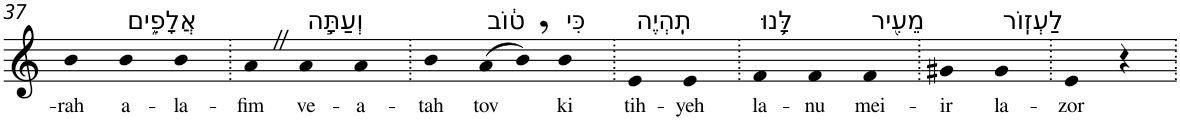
**kern	**text
*part1	*part1
*staff1	*staff1
*I"Piano	*
*I'Pno	*
!!LO:PB:g=z
*clefG2	*
*k[]	*
=37	=37
!	!LO:LY:b
4b	-rah
!LO:TX:a:t=אֲלָפִ֑ים	!
!	!LO:LY:b
4b	a-
!	!LO:LY:b
4b	-la-
=38.	=38.
!	!LO:LY:b
4aZ	-fim
!LO:TX:a:t=וְעַתָּ֣ה	!
!	!LO:LY:b
4a	ve-
!	!LO:LY:b
4a	-a-
=39.	=39.
!	!LO:LY:b
4b	-tah
!LO:TX:a:t=ט֔וֹב	!
!	!LO:LY:b
(>8a	tov
8b,)	.
!LO:TX:a:t=כִּי	!
!	!LO:LY:b
4b	ki
=40.	=40.
!LO:TX:a:t=תִֽהְיֶה	!
!	!LO:LY:b
4e	tih-
!	!LO:LY:b
4e	-yeh
=41.	=41.
!LO:TX:a:t=לָּ֥נוּ	!
!	!LO:LY:b
4f	la-
!	!LO:LY:b
4f	-nu
!LO:TX:a:t=מֵעִ֖יר	!
!	!LO:LY:b
4f	mei-
=42.	=42.
!	!LO:LY:b
4g#X	-ir
!LO:TX:a:t=לַעְזֽוֹר	!
!	!LO:LY:b
4g#	la-
=43.	=43.
!	!LO:LY:b
4e	-zor
4r	.
=.	=.
*-	*-
